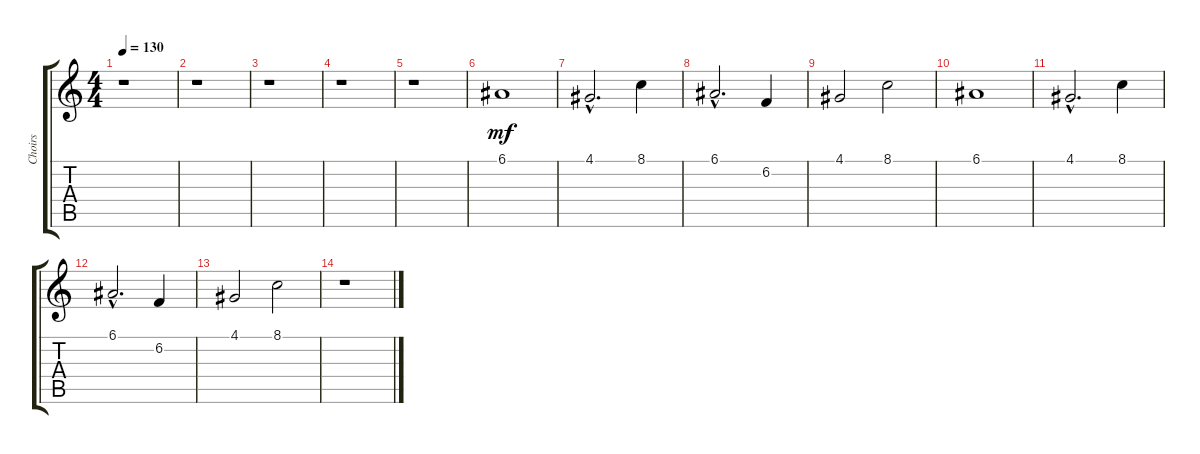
\track ("Choirs" "Choirs") {instrument choiraahs}
\staff {score tabs}
\tuning (E4 B3 G3 D3 A2 E2) {hide}
\ts (4 4)
\tempo 130
\clef g2
\ks c
r.1{dy mf} |
r.1 |
r.1 |
r.1 |
r.1 |
6.1.1 |
4.1{hac}.2{d} 8.1.4 |
6.1{hac}.2{d} 6.2.4 |
4.1.2 8.1.2 |
6.1.1 |
4.1{hac}.2{d} 8.1.4 |
6.1{hac}.2{d} 6.2.4 |
4.1.2 8.1.2 |
r.1
